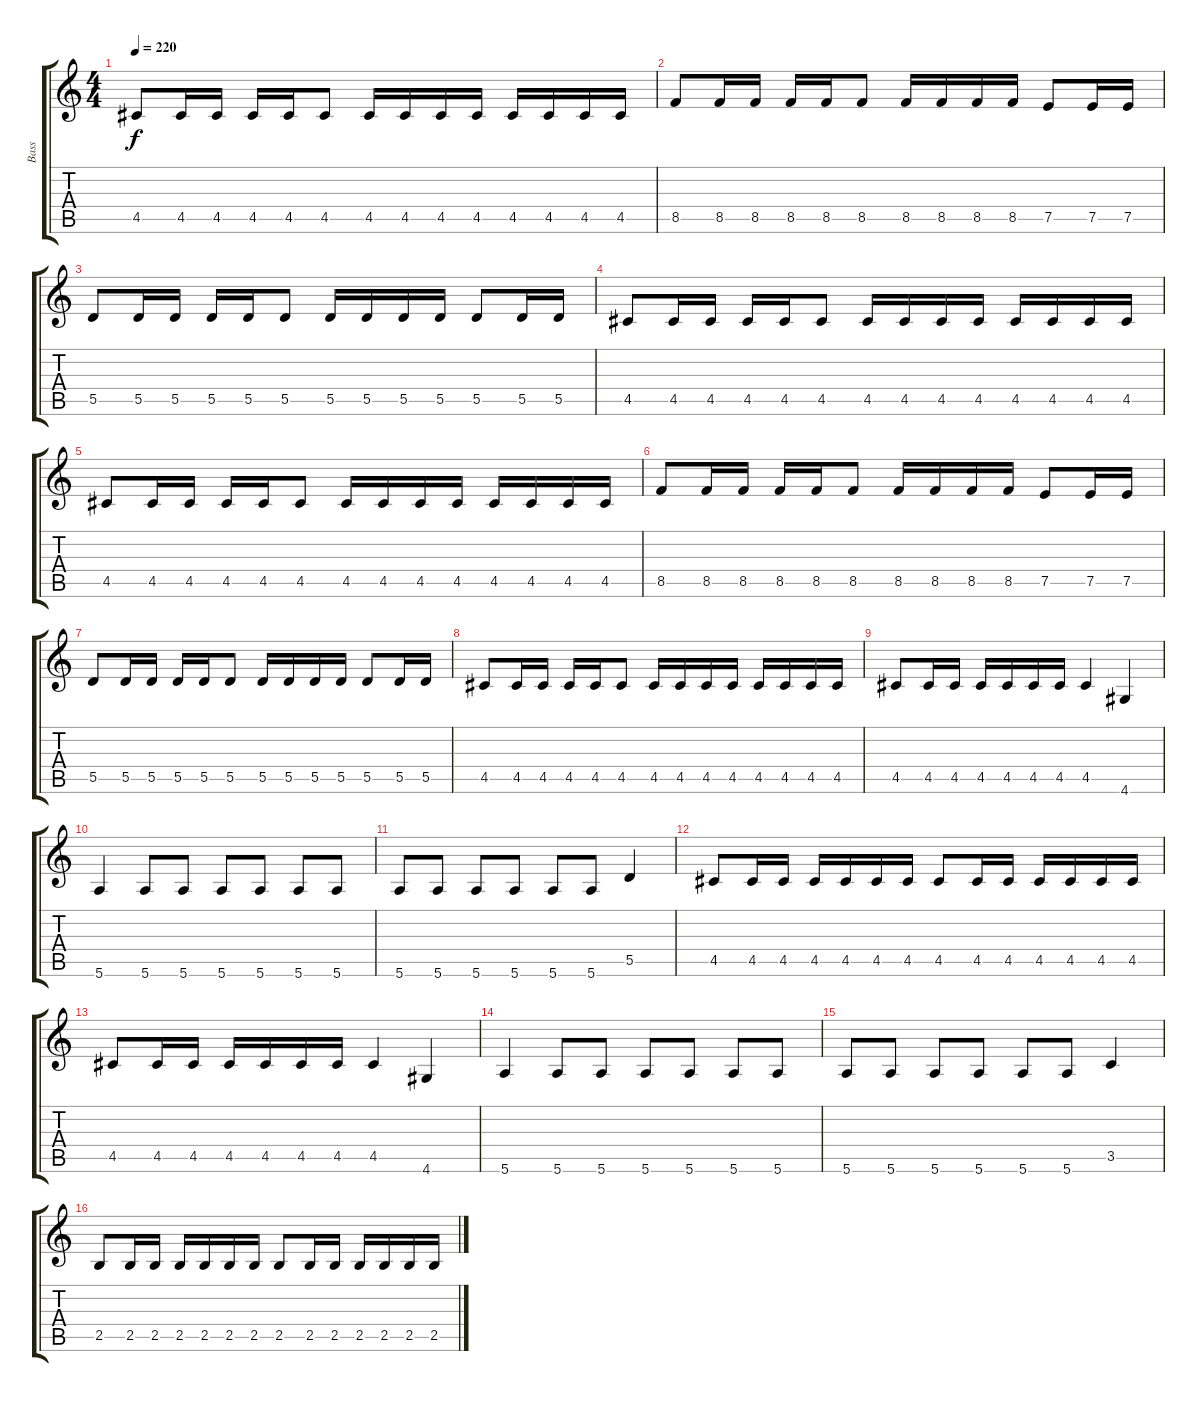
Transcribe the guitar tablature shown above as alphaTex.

\track ("Bass" "Bass") {instrument electricbassfinger}
\staff {score tabs}
\tuning (E4 B3 G3 D3 A2 E2) {hide}
\ts (4 4)
\tempo 220
\clef g2
\ks c
4.5.8{dy f} 4.5.16 4.5.16 4.5.16 4.5.16 4.5.8 4.5.16 4.5.16 4.5.16 4.5.16 4.5.16 4.5.16 4.5.16 4.5.16 |
8.5.8 8.5.16 8.5.16 8.5.16 8.5.16 8.5.8 8.5.16 8.5.16 8.5.16 8.5.16 7.5.8 7.5.16 7.5.16 |
5.5.8 5.5.16 5.5.16 5.5.16 5.5.16 5.5.8 5.5.16 5.5.16 5.5.16 5.5.16 5.5.8 5.5.16 5.5.16 |
4.5.8 4.5.16 4.5.16 4.5.16 4.5.16 4.5.8 4.5.16 4.5.16 4.5.16 4.5.16 4.5.16 4.5.16 4.5.16 4.5.16 |
4.5.8 4.5.16 4.5.16 4.5.16 4.5.16 4.5.8 4.5.16 4.5.16 4.5.16 4.5.16 4.5.16 4.5.16 4.5.16 4.5.16 |
8.5.8 8.5.16 8.5.16 8.5.16 8.5.16 8.5.8 8.5.16 8.5.16 8.5.16 8.5.16 7.5.8 7.5.16 7.5.16 |
5.5.8 5.5.16 5.5.16 5.5.16 5.5.16 5.5.8 5.5.16 5.5.16 5.5.16 5.5.16 5.5.8 5.5.16 5.5.16 |
4.5.8 4.5.16 4.5.16 4.5.16 4.5.16 4.5.8 4.5.16 4.5.16 4.5.16 4.5.16 4.5.16 4.5.16 4.5.16 4.5.16 |
4.5.8 4.5.16 4.5.16 4.5.16 4.5.16 4.5.16 4.5.16 4.5.4 4.6.4 |
5.6.4 5.6.8 5.6.8 5.6.8 5.6.8 5.6.8 5.6.8 |
5.6.8 5.6.8 5.6.8 5.6.8 5.6.8 5.6.8 5.5.4 |
4.5.8 4.5.16 4.5.16 4.5.16 4.5.16 4.5.16 4.5.16 4.5.8 4.5.16 4.5.16 4.5.16 4.5.16 4.5.16 4.5.16 |
4.5.8 4.5.16 4.5.16 4.5.16 4.5.16 4.5.16 4.5.16 4.5.4 4.6.4 |
5.6.4 5.6.8 5.6.8 5.6.8 5.6.8 5.6.8 5.6.8 |
5.6.8 5.6.8 5.6.8 5.6.8 5.6.8 5.6.8 3.5.4 |
2.5.8 2.5.16 2.5.16 2.5.16 2.5.16 2.5.16 2.5.16 2.5.8 2.5.16 2.5.16 2.5.16 2.5.16 2.5.16 2.5.16
